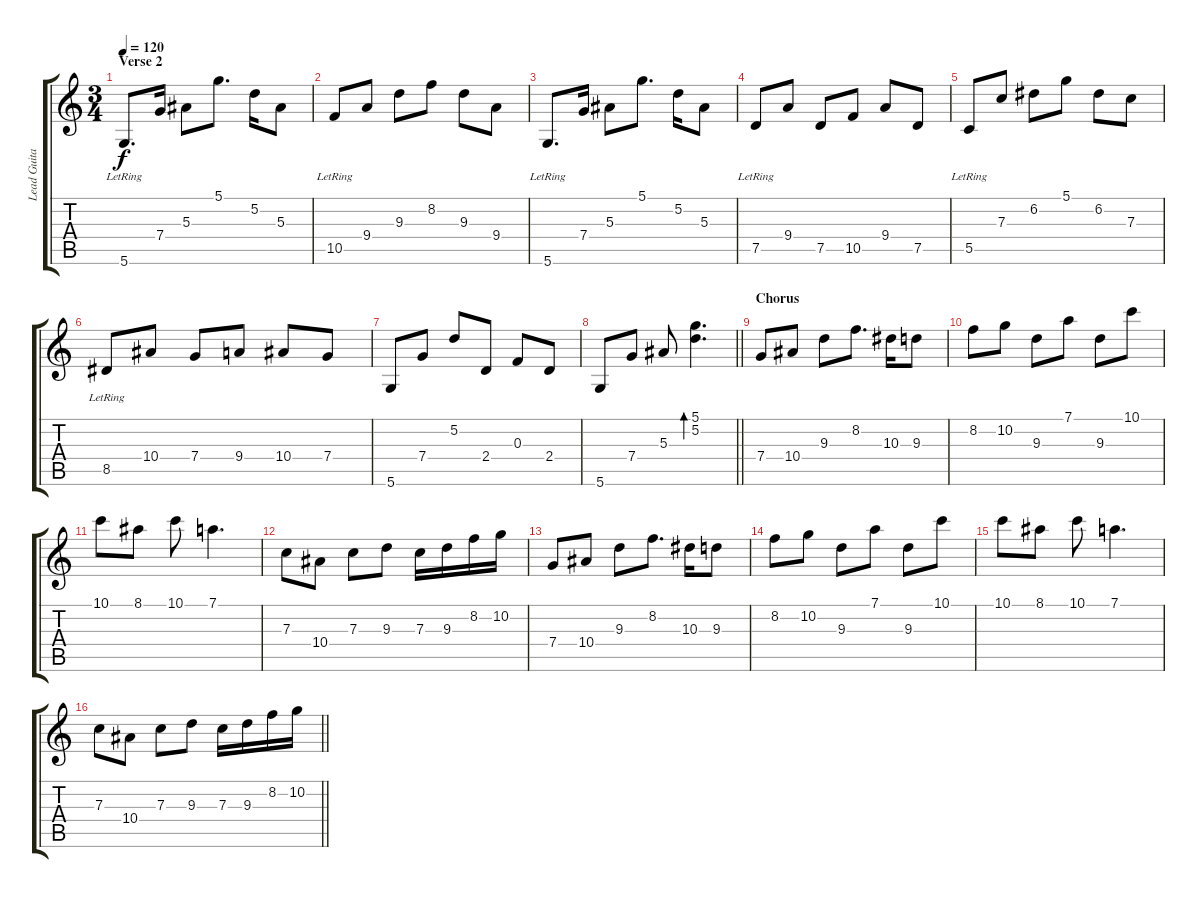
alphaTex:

\track ("Lead Guitar 1" "Lead Guita") {instrument distortionguitar}
\staff {score tabs}
\tuning (D4 A3 F3 C3 G2 D2) {hide}
\ts (3 4)
\section ("" "Verse 2")
\tempo 120
\clef g2
\ks c
5.6{lr}.8{d dy f volume 9 instrument electricguitarjazz} 7.4.16 5.3.8 5.1.8{d} 5.2.16 5.3.8 |
10.5{lr}.8 9.4.8 9.3.8 8.2.8 9.3.8 9.4.8 |
5.6{lr}.8{d} 7.4.16 5.3.8 5.1.8{d} 5.2.16 5.3.8 |
7.5{lr}.8 9.4.8 7.5.8 10.5.8 9.4.8 7.5.8 |
5.5{lr}.8 7.3.8 6.2.8 5.1.8 6.2.8 7.3.8 |
8.5{lr}.8 10.4.8 7.4.8 9.4.8 10.4.8 7.4.8 |
5.6.8 7.4.8 5.2.8 2.4.8 0.3.8 2.4.8 |
\barLineRight lightlight
5.6.8 7.4.8 5.3.8 (5.1 5.2).4{d bd 240} |
\section ("" "Chorus")
7.4.8{volume 12 instrument distortionguitar} 10.4.8 9.3.8 8.2.8{d} 10.3.16 9.3.8 |
8.2.8 10.2.8 9.3.8 7.1.8 9.3.8 10.1.8 |
10.1.8 8.1.8 10.1.8 7.1.4{d} |
7.3.8 10.4.8 7.3.8 9.3.8 7.3.16 9.3.16 8.2.16 10.2.16 |
7.4.8 10.4.8 9.3.8 8.2.8{d} 10.3.16 9.3.8 |
8.2.8 10.2.8 9.3.8 7.1.8 9.3.8 10.1.8 |
10.1.8 8.1.8 10.1.8 7.1.4{d} |
\barLineRight lightlight
7.3.8 10.4.8 7.3.8 9.3.8 7.3.16 9.3.16 8.2.16 10.2.16
